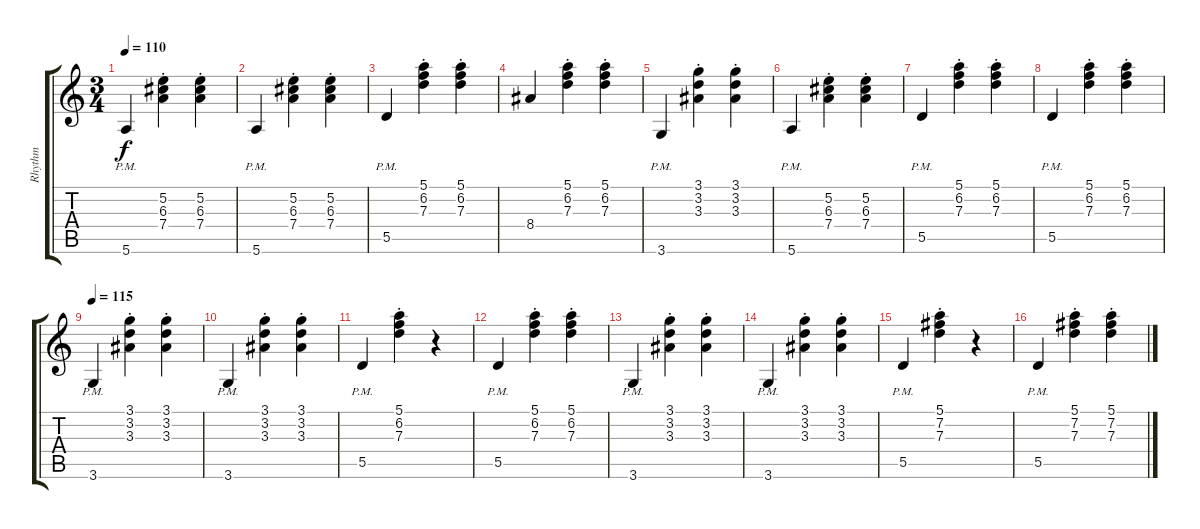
\track ("Rhythm" "Rhythm") {instrument acousticguitarnylon}
\staff {score tabs}
\tuning (E4 B3 G3 D3 A2 E2) {hide}
\ts (3 4)
\tempo 110
\clef g2
\ks c
5.6{pm}.4{dy f} (5.2{st} 6.3{st} 7.4{st}).4 (5.2{st} 6.3{st} 7.4{st}).4 |
5.6{pm}.4 (5.2{st} 6.3{st} 7.4{st}).4 (5.2{st} 6.3{st} 7.4{st}).4 |
5.5{pm}.4 (5.1{st} 6.2{st} 7.3{st}).4 (5.1{st} 6.2{st} 7.3{st}).4 |
8.4.4 (5.1{st} 6.2{st} 7.3{st}).4 (5.1{st} 6.2{st} 7.3{st}).4 |
3.6{pm}.4 (3.1{st} 3.2{st} 3.3{st}).4 (3.1{st} 3.2{st} 3.3{st}).4 |
5.6{pm}.4 (5.2{st} 6.3{st} 7.4{st}).4 (5.2{st} 6.3{st} 7.4{st}).4 |
5.5{pm}.4 (5.1{st} 6.2{st} 7.3{st}).4 (5.1{st} 6.2{st} 7.3{st}).4 |
5.5{pm}.4 (5.1{st} 6.2{st} 7.3{st}).4 (5.1{st} 6.2{st} 7.3{st}).4 |
\tempo 115
3.6{pm}.4 (3.1{st} 3.2{st} 3.3{st}).4 (3.1{st} 3.2{st} 3.3{st}).4 |
3.6{pm}.4 (3.1{st} 3.2{st} 3.3{st}).4 (3.1{st} 3.2{st} 3.3{st}).4 |
5.5{pm}.4 (5.1{st} 6.2{st} 7.3{st}).4 r.4 |
5.5{pm}.4 (5.1{st} 6.2{st} 7.3{st}).4 (5.1{st} 6.2{st} 7.3{st}).4 |
3.6{pm}.4 (3.1{st} 3.2{st} 3.3{st}).4 (3.1{st} 3.2{st} 3.3{st}).4 |
3.6{pm}.4 (3.1{st} 3.2{st} 3.3{st}).4 (3.1{st} 3.2{st} 3.3{st}).4 |
5.5{pm}.4 (5.1{st} 7.2{st} 7.3{st}).4 r.4 |
5.5{pm}.4 (5.1{st} 7.2{st} 7.3{st}).4 (5.1{st} 7.2{st} 7.3{st}).4
